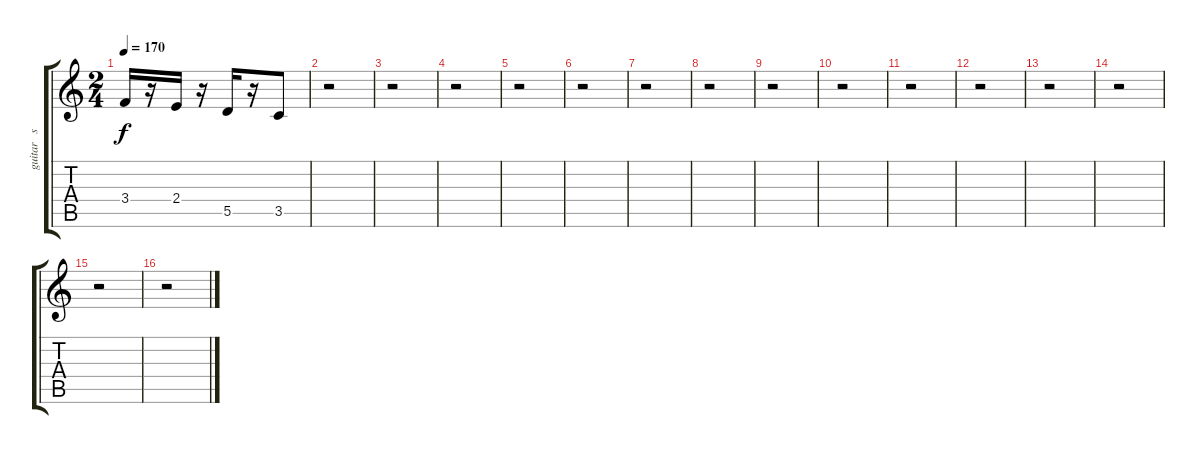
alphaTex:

\track ("guitar   solo    one" "guitar   s") {instrument overdrivenguitar}
\staff {score tabs}
\tuning (E4 B3 G3 D3 A2 E2) {hide}
\ts (2 4)
\tempo 170
\clef g2
\ks c
3.4.16{dy f} r.16 2.4.16 r.16 5.5.16 r.16 3.5.8 |
r.2 |
r.2 |
r.2 |
r.2 |
r.2 |
r.2 |
r.2 |
r.2 |
r.2 |
r.2 |
r.2 |
r.2 |
r.2 |
r.2 |
r.2
